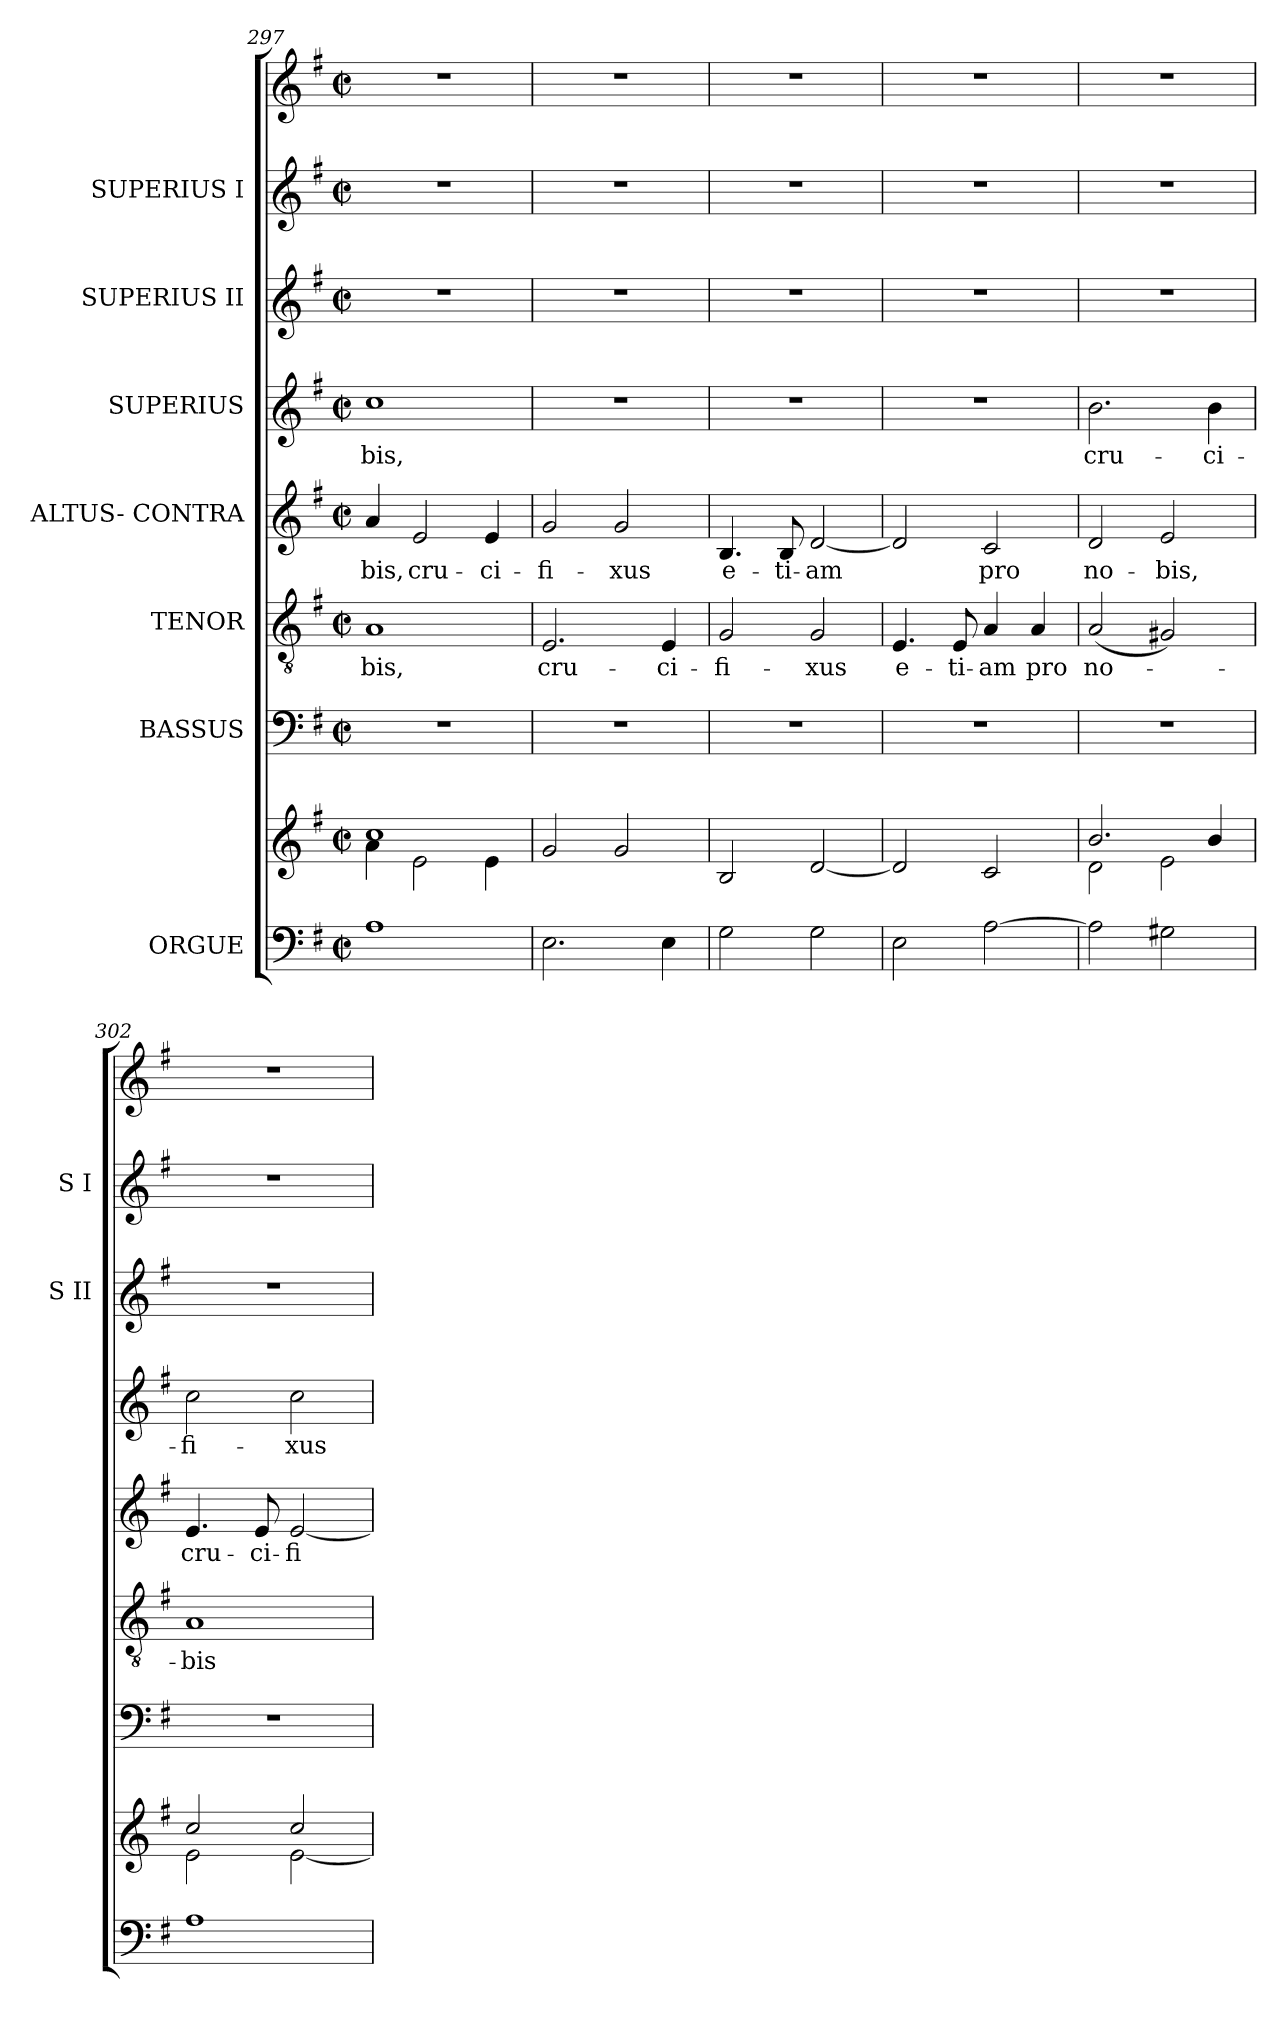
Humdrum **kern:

**kern	**kern	**kern	**kern	**text	**kern	**text	**kern	**text	**kern	**kern	**kern
*part8	*part8	*part7	*part6	*part6	*part5	*part5	*part4	*part4	*part3	*part2	*part1
*staff9	*staff8	*staff7	*staff6	*staff6	*staff5	*staff5	*staff4	*staff4	*staff3	*staff2	*staff1
*I"ORGUE	*	*I"BASSUS	*I"TENOR	*	*I"ALTUS- CONTRA	*	*I"SUPERIUS	*	*I"SUPERIUS II	*I"SUPERIUS I	*
*	*	*	*	*	*	*	*	*	*I'S II	*I'S I	*
*clefF4	*clefG2	*clefF4	*clefGv2	*	*clefG2	*	*clefG2	*	*clefG2	*clefG2	*clefG2
*k[f#]	*k[f#]	*k[f#]	*k[f#]	*	*k[f#]	*	*k[f#]	*	*k[f#]	*k[f#]	*k[f#]
*e:	*e:	*e:	*e:	*	*e:	*	*e:	*	*e:	*e:	*e:
*M2/2	*M2/2	*M2/2	*M2/2	*	*M2/2	*	*M2/2	*	*M2/2	*M2/2	*M2/2
*met(c|)	*met(c|)	*met(c|)	*met(c|)	*	*met(c|)	*	*met(c|)	*	*met(c|)	*met(c|)	*met(c|)
=297	=297	=297	=297	=297	=297	=297	=297	=297	=297	=297	=297
*	*^	*	*	*	*	*	*	*	*	*	*
!	!	!	!	!	!LO:LY:b	!	!LO:LY:b	!	!LO:LY:b	!	!	!
1A	1cc	4a\	1r	1A	-bis,	4a/	-bis,	1cc	-bis,	1r	1r	1r
!	!	!	!	!	!	!	!LO:LY:b	!	!	!	!	!
.	.	2e\	.	.	.	2e/	cru-	.	.	.	.	.
!	!	!	!	!	!	!	!LO:LY:b	!	!	!	!	!
.	.	4e\	.	.	.	4e/	-ci-	.	.	.	.	.
=298	=298	=298	=298	=298	=298	=298	=298	=298	=298	=298	=298	=298
!	!	!	!	!	!LO:LY:b	!	!LO:LY:b	!	!	!	!	!
*	*v	*v	*	*	*	*	*	*	*	*	*	*
2.E\	2g/	1r	2.E/	cru-	2g/	-fi-	1r	.	1r	1r	1r
!	!	!	!	!	!	!LO:LY:b	!	!	!	!	!
.	2g/	.	.	.	2g/	-xus	.	.	.	.	.
!	!	!	!	!LO:LY:b	!	!	!	!	!	!	!
4E\	.	.	4E/	-ci-	.	.	.	.	.	.	.
=299	=299	=299	=299	=299	=299	=299	=299	=299	=299	=299	=299
!	!	!	!	!LO:LY:b	!	!LO:LY:b	!	!	!	!	!
2G\	2B/	1r	2G/	-fi-	4.B/	e-	1r	.	1r	1r	1r
!	!	!	!	!	!	!LO:LY:b	!	!	!	!	!
.	.	.	.	.	8B/	-ti-	.	.	.	.	.
!	!	!	!	!LO:LY:b	!	!LO:LY:b	!	!	!	!	!
2G\	[2d/	.	2G/	-xus	[2d/	-am	.	.	.	.	.
!!LO:PB:g=z
=300	=300	=300	=300	=300	=300	=300	=300	=300	=300	=300	=300
!	!	!	!	!LO:LY:b	!	!	!	!	!	!	!
2E\	2d/]	1r	4.E/	e-	2d/]	.	1r	.	1r	1r	1r
!	!	!	!	!LO:LY:b	!	!	!	!	!	!	!
.	.	.	8E/	-ti-	.	.	.	.	.	.	.
!	!	!	!	!LO:LY:b	!	!LO:LY:b	!	!	!	!	!
[2A\	2c/	.	4A/	-am	2c/	pro	.	.	.	.	.
!	!	!	!	!LO:LY:b	!	!	!	!	!	!	!
.	.	.	4A/	pro	.	.	.	.	.	.	.
=301	=301	=301	=301	=301	=301	=301	=301	=301	=301	=301	=301
*	*^	*	*	*	*	*	*	*	*	*	*
!	!	!	!	!	!LO:LY:b	!	!LO:LY:b	!	!LO:LY:b	!	!	!
2A\]	2.b/	2d\	1r	(<2A/	no-	2d/	no-	2.b\	cru-	1r	1r	1r
!	!	!	!	!	!	!	!LO:LY:b	!	!	!	!	!
2G#X\	.	2e\	.	2G#X/)	.	2e/	-bis,	.	.	.	.	.
!	!	!	!	!	!	!	!	!	!LO:LY:b	!	!	!
.	4b/	.	.	.	.	.	.	4b\	-ci-	.	.	.
=302	=302	=302	=302	=302	=302	=302	=302	=302	=302	=302	=302	=302
!	!	!	!	!	!LO:LY:b	!	!LO:LY:b	!	!LO:LY:b	!	!	!
1A	2cc/	2e\	1r	1A	-bis	4.e/	cru-	2cc\	-fi-	1r	1r	1r
!	!	!	!	!	!	!	!LO:LY:b	!	!	!	!	!
.	.	.	.	.	.	8e/	-ci-	.	.	.	.	.
!	!	!	!	!	!	!	!LO:LY:b	!	!LO:LY:b	!	!	!
.	2cc/	[<2e\	.	.	.	[2e/	-fi-	2cc\	-xus	.	.	.
*	*v	*v	*	*	*	*	*	*	*	*	*	*
=	=	=	=	=	=	=	=	=	=	=	=
*-	*-	*-	*-	*-	*-	*-	*-	*-	*-	*-	*-
